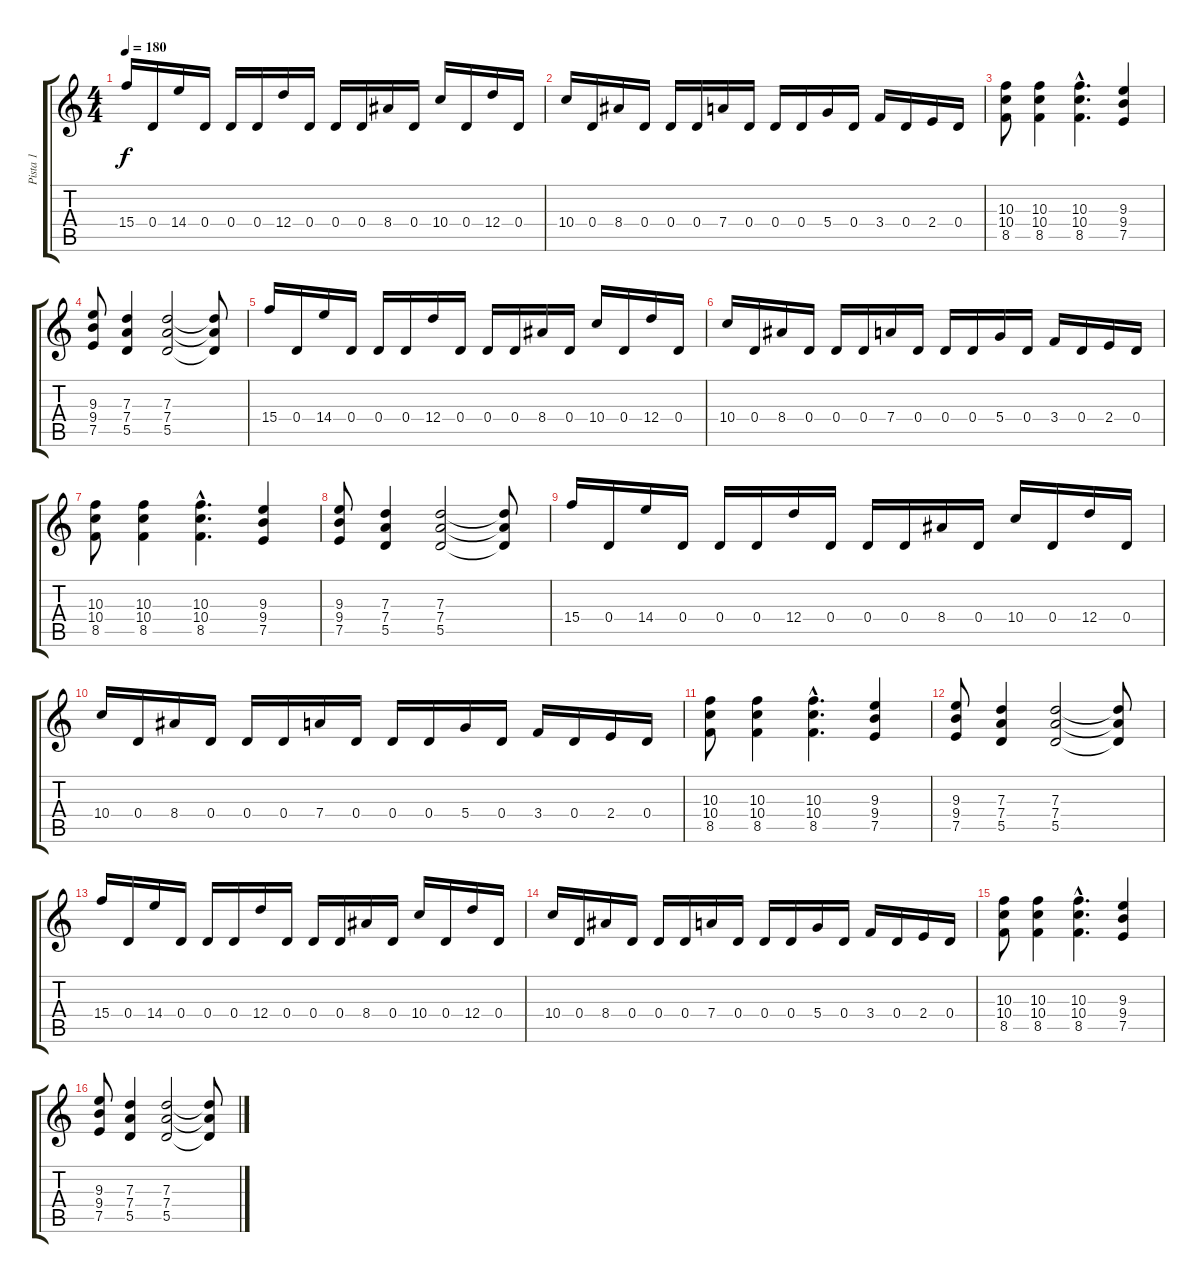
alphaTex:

\track ("Pista 1" "Pista 1") {instrument distortionguitar}
\staff {score tabs}
\tuning (E4 B3 G3 D3 A2 E2) {hide}
\ts (4 4)
\tempo 180
\clef g2
\ks c
15.4.16{dy f instrument distortionguitar} 0.4.16 14.4.16 0.4.16 0.4.16 0.4.16 12.4.16 0.4.16 0.4.16 0.4.16 8.4.16 0.4.16 10.4.16 0.4.16 12.4.16 0.4.16 |
10.4.16 0.4.16 8.4.16 0.4.16 0.4.16 0.4.16 7.4.16 0.4.16 0.4.16 0.4.16 5.4.16 0.4.16 3.4.16 0.4.16 2.4.16 0.4.16 |
(10.3 10.4 8.5).8 (10.3 10.4 8.5).4 (10.3{hac} 10.4{hac} 8.5{hac}).4{d} (9.3 9.4 7.5).4 |
(9.3 9.4 7.5).8 (7.3 7.4 5.5).4 (7.3 7.4 5.5).2 (7.3{t} 7.4{t} 5.5{t}).8 |
15.4.16 0.4.16 14.4.16 0.4.16 0.4.16 0.4.16 12.4.16 0.4.16 0.4.16 0.4.16 8.4.16 0.4.16 10.4.16 0.4.16 12.4.16 0.4.16 |
10.4.16 0.4.16 8.4.16 0.4.16 0.4.16 0.4.16 7.4.16 0.4.16 0.4.16 0.4.16 5.4.16 0.4.16 3.4.16 0.4.16 2.4.16 0.4.16 |
(10.3 10.4 8.5).8 (10.3 10.4 8.5).4 (10.3{hac} 10.4{hac} 8.5{hac}).4{d} (9.3 9.4 7.5).4 |
(9.3 9.4 7.5).8 (7.3 7.4 5.5).4 (7.3 7.4 5.5).2 (7.3{t} 7.4{t} 5.5{t}).8 |
15.4.16 0.4.16 14.4.16 0.4.16 0.4.16 0.4.16 12.4.16 0.4.16 0.4.16 0.4.16 8.4.16 0.4.16 10.4.16 0.4.16 12.4.16 0.4.16 |
10.4.16 0.4.16 8.4.16 0.4.16 0.4.16 0.4.16 7.4.16 0.4.16 0.4.16 0.4.16 5.4.16 0.4.16 3.4.16 0.4.16 2.4.16 0.4.16 |
(10.3 10.4 8.5).8 (10.3 10.4 8.5).4 (10.3{hac} 10.4{hac} 8.5{hac}).4{d} (9.3 9.4 7.5).4 |
(9.3 9.4 7.5).8 (7.3 7.4 5.5).4 (7.3 7.4 5.5).2 (7.3{t} 7.4{t} 5.5{t}).8 |
15.4.16 0.4.16 14.4.16 0.4.16 0.4.16 0.4.16 12.4.16 0.4.16 0.4.16 0.4.16 8.4.16 0.4.16 10.4.16 0.4.16 12.4.16 0.4.16 |
10.4.16 0.4.16 8.4.16 0.4.16 0.4.16 0.4.16 7.4.16 0.4.16 0.4.16 0.4.16 5.4.16 0.4.16 3.4.16 0.4.16 2.4.16 0.4.16 |
(10.3 10.4 8.5).8 (10.3 10.4 8.5).4 (10.3{hac} 10.4{hac} 8.5{hac}).4{d} (9.3 9.4 7.5).4 |
(9.3 9.4 7.5).8 (7.3 7.4 5.5).4 (7.3 7.4 5.5).2 (7.3{t} 7.4{t} 5.5{t}).8
